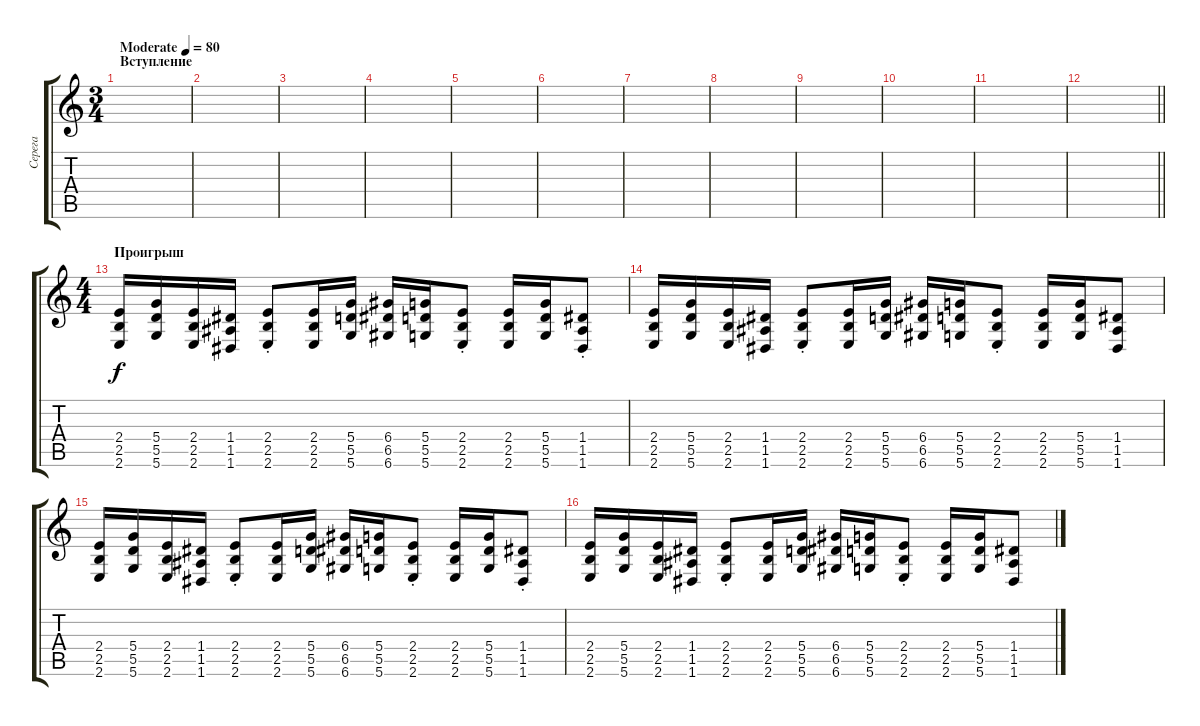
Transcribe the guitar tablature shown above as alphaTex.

\track ("Серега" "Серега") {instrument distortionguitar}
\staff {score tabs}
\tuning (E4 B3 G3 D3 A2 D2) {hide}
\ts (3 4)
\section ("" "Вступление")
\tempo (80 "Moderate")
\clef g2
\ks c
|
|
|
|
|
|
|
|
|
|
|
\barLineRight lightlight
|
\ts (4 4)
\section ("" "Проигрыш")
(2.4 2.5 2.6).16 (5.4 5.5 5.6).16 (2.4 2.5 2.6).16 (1.4 1.5 1.6).16 (2.4{st} 2.5{st} 2.6{st}).8 (2.4 2.5 2.6).16 (5.4 5.5 5.6).16 (6.4 6.5 6.6).16 (5.4 5.5 5.6).16 (2.4{st} 2.5{st} 2.6{st}).8 (2.4 2.5 2.6).16 (5.4 5.5 5.6).16 (1.4{st} 1.5{st} 1.6{st}).8 |
(2.4 2.5 2.6).16 (5.4 5.5 5.6).16 (2.4 2.5 2.6).16 (1.4 1.5 1.6).16 (2.4{st} 2.5{st} 2.6{st}).8 (2.4 2.5 2.6).16 (5.4 5.5 5.6).16 (6.4 6.5 6.6).16 (5.4 5.5 5.6).16 (2.4{st} 2.5{st} 2.6{st}).8 (2.4 2.5 2.6).16 (5.4 5.5 5.6).16 (1.4 1.5 1.6).8 |
(2.4 2.5 2.6).16 (5.4 5.5 5.6).16 (2.4 2.5 2.6).16 (1.4 1.5 1.6).16 (2.4{st} 2.5{st} 2.6{st}).8 (2.4 2.5 2.6).16 (5.4 5.5 5.6).16 (6.4 6.5 6.6).16 (5.4 5.5 5.6).16 (2.4{st} 2.5{st} 2.6{st}).8 (2.4 2.5 2.6).16 (5.4 5.5 5.6).16 (1.4{st} 1.5{st} 1.6{st}).8 |
(2.4 2.5 2.6).16 (5.4 5.5 5.6).16 (2.4 2.5 2.6).16 (1.4 1.5 1.6).16 (2.4{st} 2.5{st} 2.6{st}).8 (2.4 2.5 2.6).16 (5.4 5.5 5.6).16 (6.4 6.5 6.6).16 (5.4 5.5 5.6).16 (2.4{st} 2.5{st} 2.6{st}).8 (2.4 2.5 2.6).16 (5.4 5.5 5.6).16 (1.4 1.5 1.6).8
